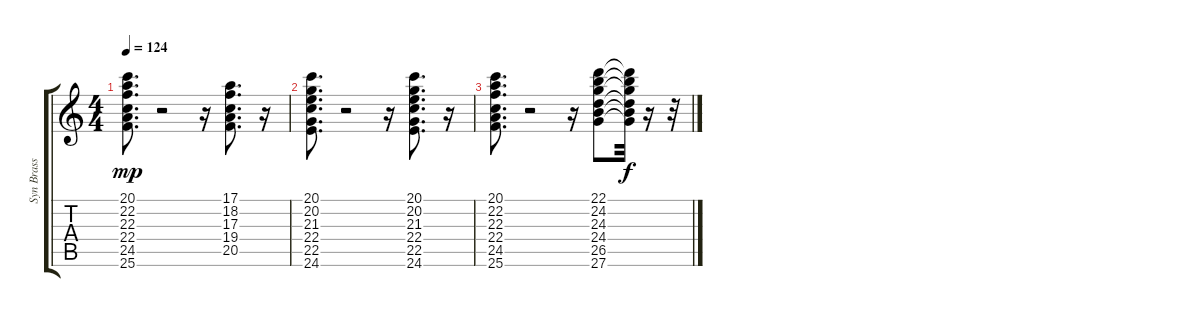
\track ("Syn Brass & Str" "Syn Brass ") {instrument lead2sawtooth}
\staff {score tabs}
\tuning (E4 B3 G3 D3 A2 E2) {hide}
\ts (4 4)
\tempo 124
\clef g2
\ks c
(20.1 22.2 22.3 22.4 24.5 25.6).8{d dy mp volume 6} r.2 r.16 (17.1 18.2 17.3 19.4 20.5).8{d} r.16 |
(20.1 20.2 21.3 22.4 22.5 24.6).8{d volume 4} r.2 r.16 (20.1 20.2 21.3 22.4 22.5 24.6).8{d} r.16 |
(20.1 22.2 22.3 22.4 24.5 25.6).8{d volume 2} r.2 r.16 (22.1 24.2 24.3 24.4 26.5 27.6).8{volume 0} (22.1{t} 24.2{t} 24.3{t} 24.4{t} 26.5{t} 27.6{t}).32{dy f} r.16 r.32
